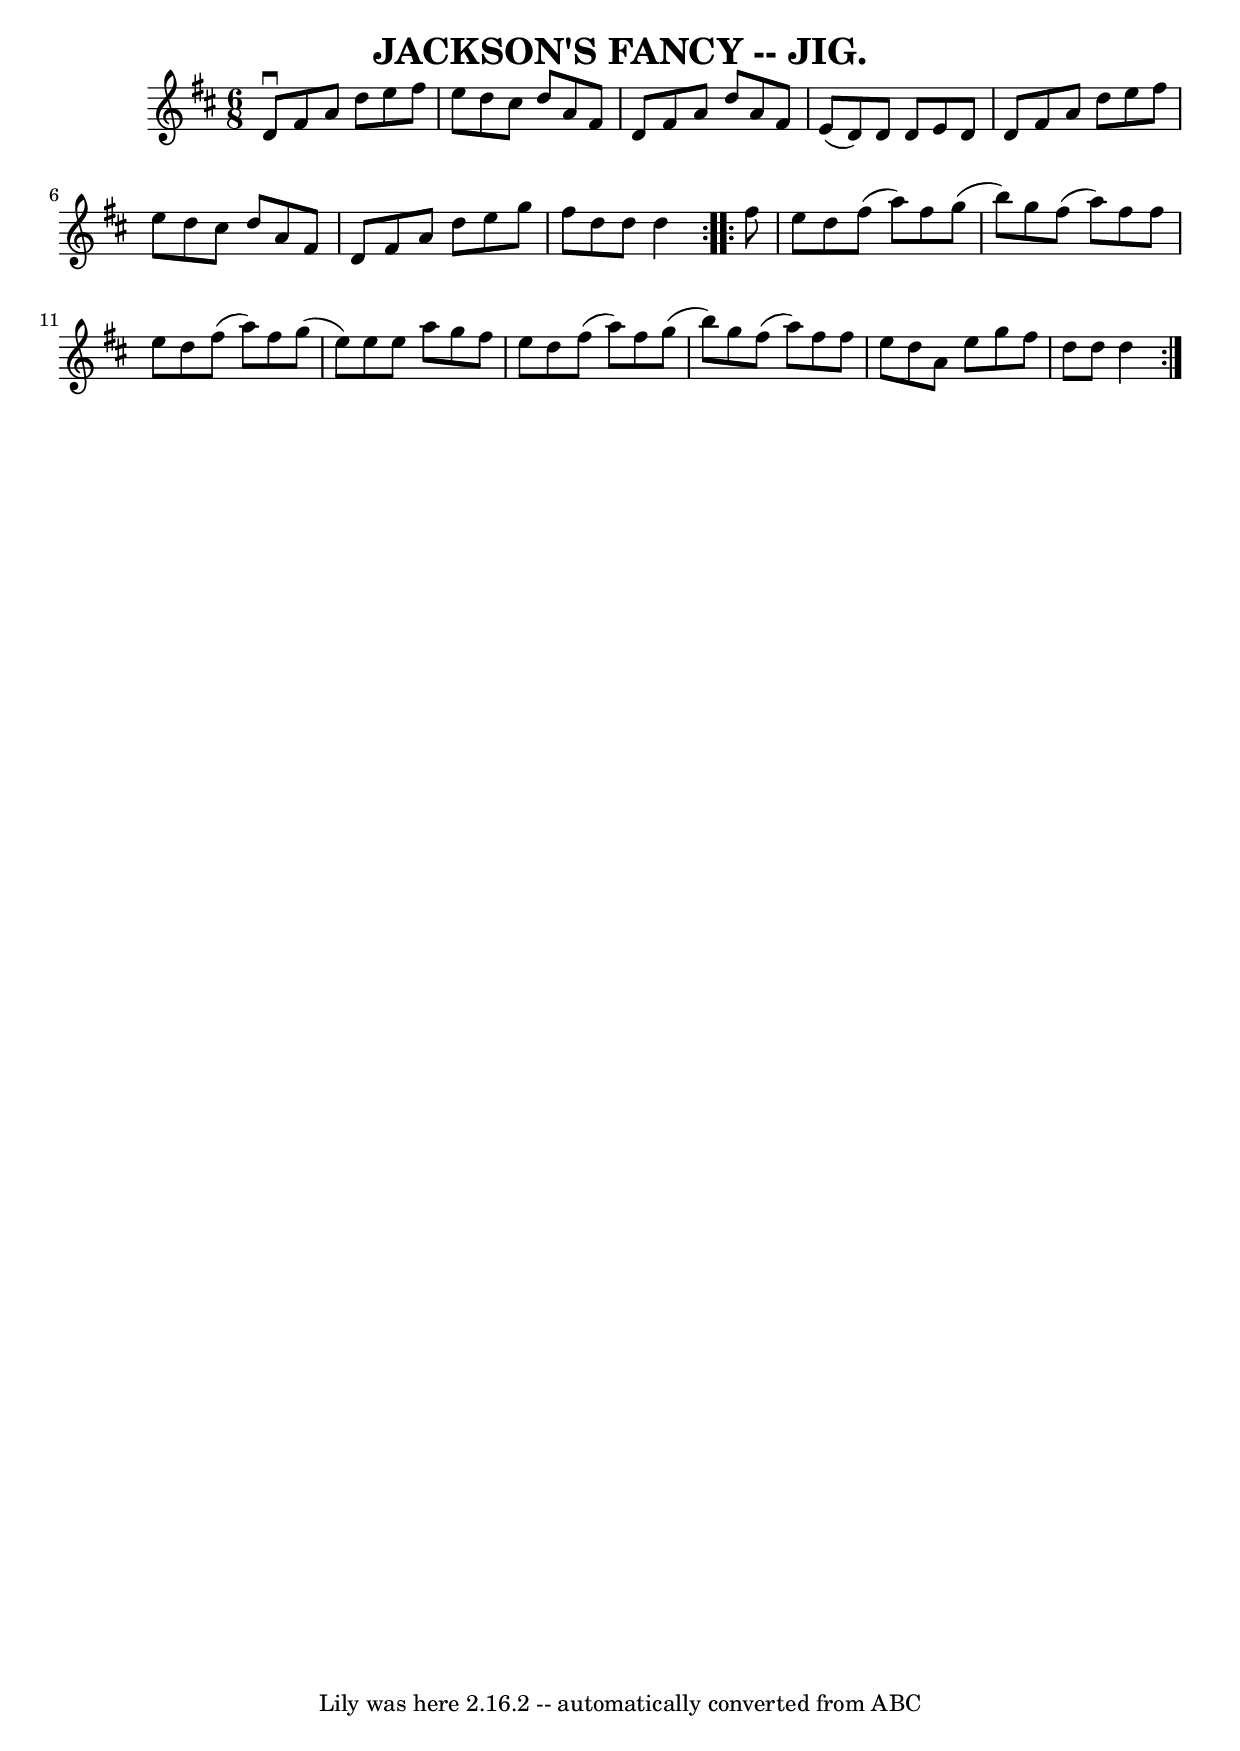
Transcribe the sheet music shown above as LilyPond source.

\version "2.16.2"
\include "Mammoth.ily"
\header {
  %% book = "Coles pg. 64.4"
 crossRefNumber = "24"
 footnotes = "\\\\Relat:ed to Jackson's Morning Brush (2nd part here is the usual 4th part"
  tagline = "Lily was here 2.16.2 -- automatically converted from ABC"
  title = "JACKSON'S FANCY -- JIG."

}
voicedefault =  {



  \repeat volta 2 {

    \time 6/8 
    \key d \major
 d'8^\downbow fis'8 a'8 d''8 e''8 fis''8   |
 e''8 d''8 cis''8 d''8 a'8 fis'8  |
 d'8 fis'8 a'8 d''8 a'8 fis'8   |
 e'8 (d'8) d'8 d'8 e'8 d'8   |
 d'8 fis'8 a'8 d''8 e''8 fis''8   |
 e''8 d''8 cis''8 d''8 a'8 fis'8  |
 d'8 fis'8 a'8 d''8 e''8 g''8   |
 fis''8 d''8 d''8 d''4 
    
  }     
  \repeat volta 2 {
 fis''8 e''8 d''8 fis''8 (a''8) fis''8   |
 g''8 (b''8) g''8 fis''8 (a''8) fis''8   |
 fis''8 e''8 d''8 fis''8 (a''8) fis''8  |
 g''8 (e''8) e''8 e''8 a''8 g''8   |
 fis''8 e''8 d''8 fis''8 (a''8) fis''8   |
 g''8 (b''8) g''8 fis''8 (a''8) fis''8   |
 fis''8 e''8 d''8 a'8 e''8 g''8   |
 fis''8 d''8 d''8 d''4  
  }   

}

\score{
  <<

    \context Staff="default"
    {
      \voicedefault 
      
    }

  >>
  \layout {
    
  }
  \midi {
  }

}
